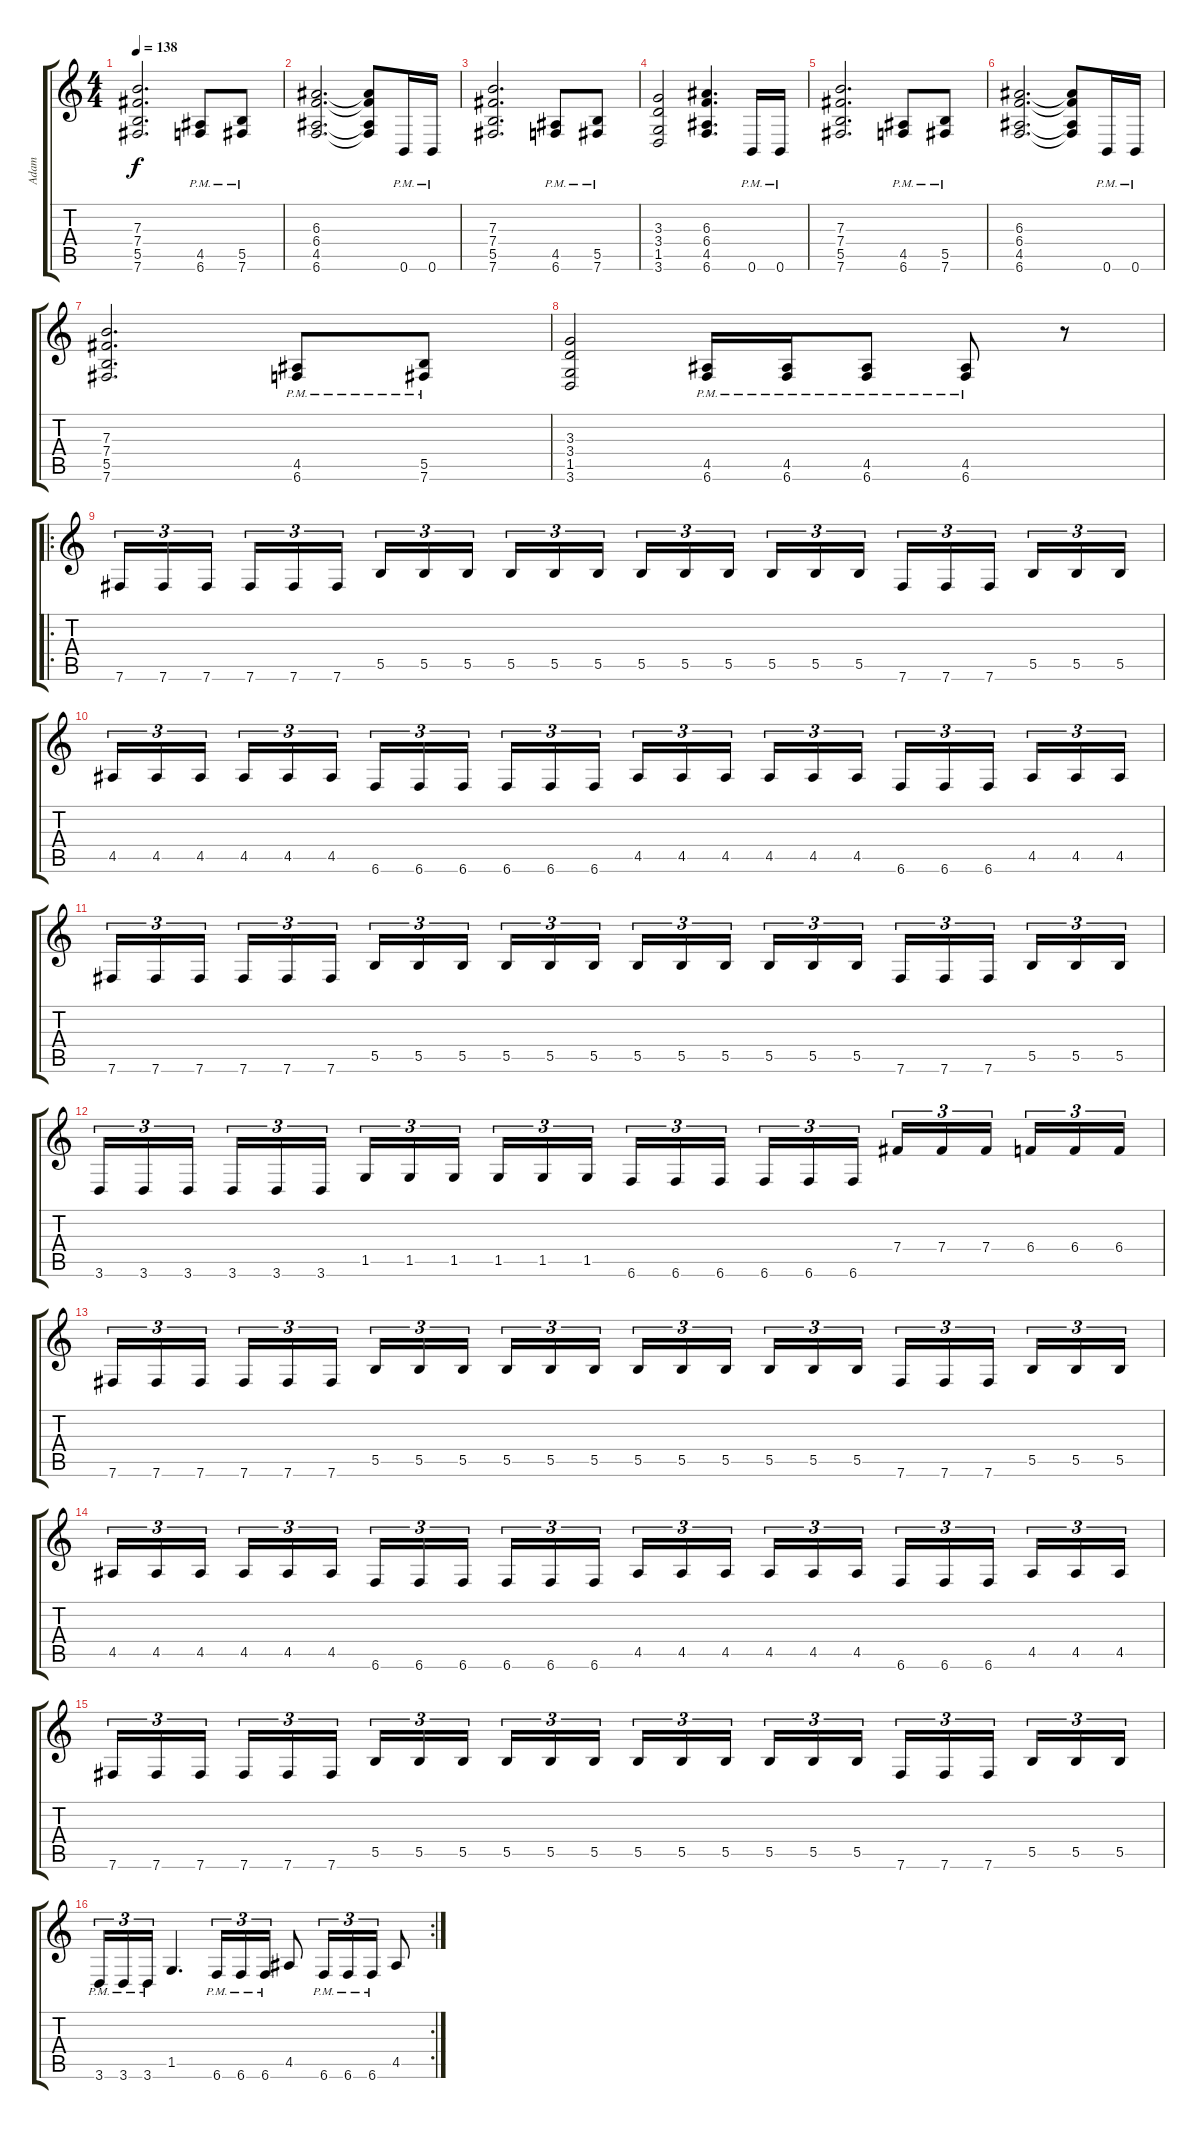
\track ("Adam" "Adam") {instrument distortionguitar}
\staff {score tabs}
\tuning (Db4 Ab3 E3 B2 Gb2 B1) {hide}
\ts (4 4)
\tempo 138
\clef g2
\ks c
(7.3 7.4 5.5 7.6).2{d dy f} (4.5{pm} 6.6{pm}).8 (5.5{pm} 7.6{pm}).8 |
(6.3 6.4 4.5 6.6).2{d} (6.3{t} 6.4{t} 4.5{t} 6.6{t}).8 0.6{pm}.16 0.6{pm}.16 |
(7.3 7.4 5.5 7.6).2{d} (4.5{pm} 6.6{pm}).8 (5.5{pm} 7.6{pm}).8 |
(3.3 3.4 1.5 3.6).2 (6.3 6.4 4.5 6.6).4{d} 0.6{pm}.16 0.6{pm}.16 |
(7.3 7.4 5.5 7.6).2{d} (4.5{pm} 6.6{pm}).8 (5.5{pm} 7.6{pm}).8 |
(6.3 6.4 4.5 6.6).2{d} (6.3{t} 6.4{t} 4.5{t} 6.6{t}).8 0.6{pm}.16 0.6{pm}.16 |
(7.3 7.4 5.5 7.6).2{d} (4.5{pm} 6.6{pm}).8 (5.5{pm} 7.6{pm}).8 |
(3.3 3.4 1.5 3.6).2 (4.5{pm} 6.6{pm}).16 (4.5{pm} 6.6{pm}).16 (4.5{pm} 6.6{pm}).8 (4.5{pm} 6.6{pm}).8 r.8 |
\ro
7.6.16{tu (3 2)} 7.6.16{tu (3 2)} 7.6.16{tu (3 2) beam splitsecondary} 7.6.16{tu (3 2)} 7.6.16{tu (3 2)} 7.6.16{tu (3 2)} 5.5.16{tu (3 2)} 5.5.16{tu (3 2)} 5.5.16{tu (3 2) beam splitsecondary} 5.5.16{tu (3 2)} 5.5.16{tu (3 2)} 5.5.16{tu (3 2)} 5.5.16{tu (3 2)} 5.5.16{tu (3 2)} 5.5.16{tu (3 2) beam splitsecondary} 5.5.16{tu (3 2)} 5.5.16{tu (3 2)} 5.5.16{tu (3 2)} 7.6.16{tu (3 2)} 7.6.16{tu (3 2)} 7.6.16{tu (3 2) beam splitsecondary} 5.5.16{tu (3 2)} 5.5.16{tu (3 2)} 5.5.16{tu (3 2)} |
4.5.16{tu (3 2)} 4.5.16{tu (3 2)} 4.5.16{tu (3 2) beam splitsecondary} 4.5.16{tu (3 2)} 4.5.16{tu (3 2)} 4.5.16{tu (3 2)} 6.6.16{tu (3 2)} 6.6.16{tu (3 2)} 6.6.16{tu (3 2) beam splitsecondary} 6.6.16{tu (3 2)} 6.6.16{tu (3 2)} 6.6.16{tu (3 2)} 4.5.16{tu (3 2)} 4.5.16{tu (3 2)} 4.5.16{tu (3 2) beam splitsecondary} 4.5.16{tu (3 2)} 4.5.16{tu (3 2)} 4.5.16{tu (3 2)} 6.6.16{tu (3 2)} 6.6.16{tu (3 2)} 6.6.16{tu (3 2) beam splitsecondary} 4.5.16{tu (3 2)} 4.5.16{tu (3 2)} 4.5.16{tu (3 2)} |
7.6.16{tu (3 2)} 7.6.16{tu (3 2)} 7.6.16{tu (3 2) beam splitsecondary} 7.6.16{tu (3 2)} 7.6.16{tu (3 2)} 7.6.16{tu (3 2)} 5.5.16{tu (3 2)} 5.5.16{tu (3 2)} 5.5.16{tu (3 2) beam splitsecondary} 5.5.16{tu (3 2)} 5.5.16{tu (3 2)} 5.5.16{tu (3 2)} 5.5.16{tu (3 2)} 5.5.16{tu (3 2)} 5.5.16{tu (3 2) beam splitsecondary} 5.5.16{tu (3 2)} 5.5.16{tu (3 2)} 5.5.16{tu (3 2)} 7.6.16{tu (3 2)} 7.6.16{tu (3 2)} 7.6.16{tu (3 2) beam splitsecondary} 5.5.16{tu (3 2)} 5.5.16{tu (3 2)} 5.5.16{tu (3 2)} |
3.6.16{tu (3 2)} 3.6.16{tu (3 2)} 3.6.16{tu (3 2) beam splitsecondary} 3.6.16{tu (3 2)} 3.6.16{tu (3 2)} 3.6.16{tu (3 2)} 1.5.16{tu (3 2)} 1.5.16{tu (3 2)} 1.5.16{tu (3 2) beam splitsecondary} 1.5.16{tu (3 2)} 1.5.16{tu (3 2)} 1.5.16{tu (3 2)} 6.6.16{tu (3 2)} 6.6.16{tu (3 2)} 6.6.16{tu (3 2) beam splitsecondary} 6.6.16{tu (3 2)} 6.6.16{tu (3 2)} 6.6.16{tu (3 2)} 7.4.16{tu (3 2)} 7.4.16{tu (3 2)} 7.4.16{tu (3 2) beam splitsecondary} 6.4.16{tu (3 2)} 6.4.16{tu (3 2)} 6.4.16{tu (3 2)} |
7.6.16{tu (3 2)} 7.6.16{tu (3 2)} 7.6.16{tu (3 2) beam splitsecondary} 7.6.16{tu (3 2)} 7.6.16{tu (3 2)} 7.6.16{tu (3 2)} 5.5.16{tu (3 2)} 5.5.16{tu (3 2)} 5.5.16{tu (3 2) beam splitsecondary} 5.5.16{tu (3 2)} 5.5.16{tu (3 2)} 5.5.16{tu (3 2)} 5.5.16{tu (3 2)} 5.5.16{tu (3 2)} 5.5.16{tu (3 2) beam splitsecondary} 5.5.16{tu (3 2)} 5.5.16{tu (3 2)} 5.5.16{tu (3 2)} 7.6.16{tu (3 2)} 7.6.16{tu (3 2)} 7.6.16{tu (3 2) beam splitsecondary} 5.5.16{tu (3 2)} 5.5.16{tu (3 2)} 5.5.16{tu (3 2)} |
4.5.16{tu (3 2)} 4.5.16{tu (3 2)} 4.5.16{tu (3 2) beam splitsecondary} 4.5.16{tu (3 2)} 4.5.16{tu (3 2)} 4.5.16{tu (3 2)} 6.6.16{tu (3 2)} 6.6.16{tu (3 2)} 6.6.16{tu (3 2) beam splitsecondary} 6.6.16{tu (3 2)} 6.6.16{tu (3 2)} 6.6.16{tu (3 2)} 4.5.16{tu (3 2)} 4.5.16{tu (3 2)} 4.5.16{tu (3 2) beam splitsecondary} 4.5.16{tu (3 2)} 4.5.16{tu (3 2)} 4.5.16{tu (3 2)} 6.6.16{tu (3 2)} 6.6.16{tu (3 2)} 6.6.16{tu (3 2) beam splitsecondary} 4.5.16{tu (3 2)} 4.5.16{tu (3 2)} 4.5.16{tu (3 2)} |
7.6.16{tu (3 2)} 7.6.16{tu (3 2)} 7.6.16{tu (3 2) beam splitsecondary} 7.6.16{tu (3 2)} 7.6.16{tu (3 2)} 7.6.16{tu (3 2)} 5.5.16{tu (3 2)} 5.5.16{tu (3 2)} 5.5.16{tu (3 2) beam splitsecondary} 5.5.16{tu (3 2)} 5.5.16{tu (3 2)} 5.5.16{tu (3 2)} 5.5.16{tu (3 2)} 5.5.16{tu (3 2)} 5.5.16{tu (3 2) beam splitsecondary} 5.5.16{tu (3 2)} 5.5.16{tu (3 2)} 5.5.16{tu (3 2)} 7.6.16{tu (3 2)} 7.6.16{tu (3 2)} 7.6.16{tu (3 2) beam splitsecondary} 5.5.16{tu (3 2)} 5.5.16{tu (3 2)} 5.5.16{tu (3 2)} |
\rc 2
3.6{pm}.16{tu (3 2)} 3.6{pm}.16{tu (3 2)} 3.6{pm}.16{tu (3 2)} 1.5.4{d} 6.6{pm}.16{tu (3 2)} 6.6{pm}.16{tu (3 2)} 6.6{pm}.16{tu (3 2)} 4.5.8 6.6{pm}.16{tu (3 2)} 6.6{pm}.16{tu (3 2)} 6.6{pm}.16{tu (3 2)} 4.5.8
